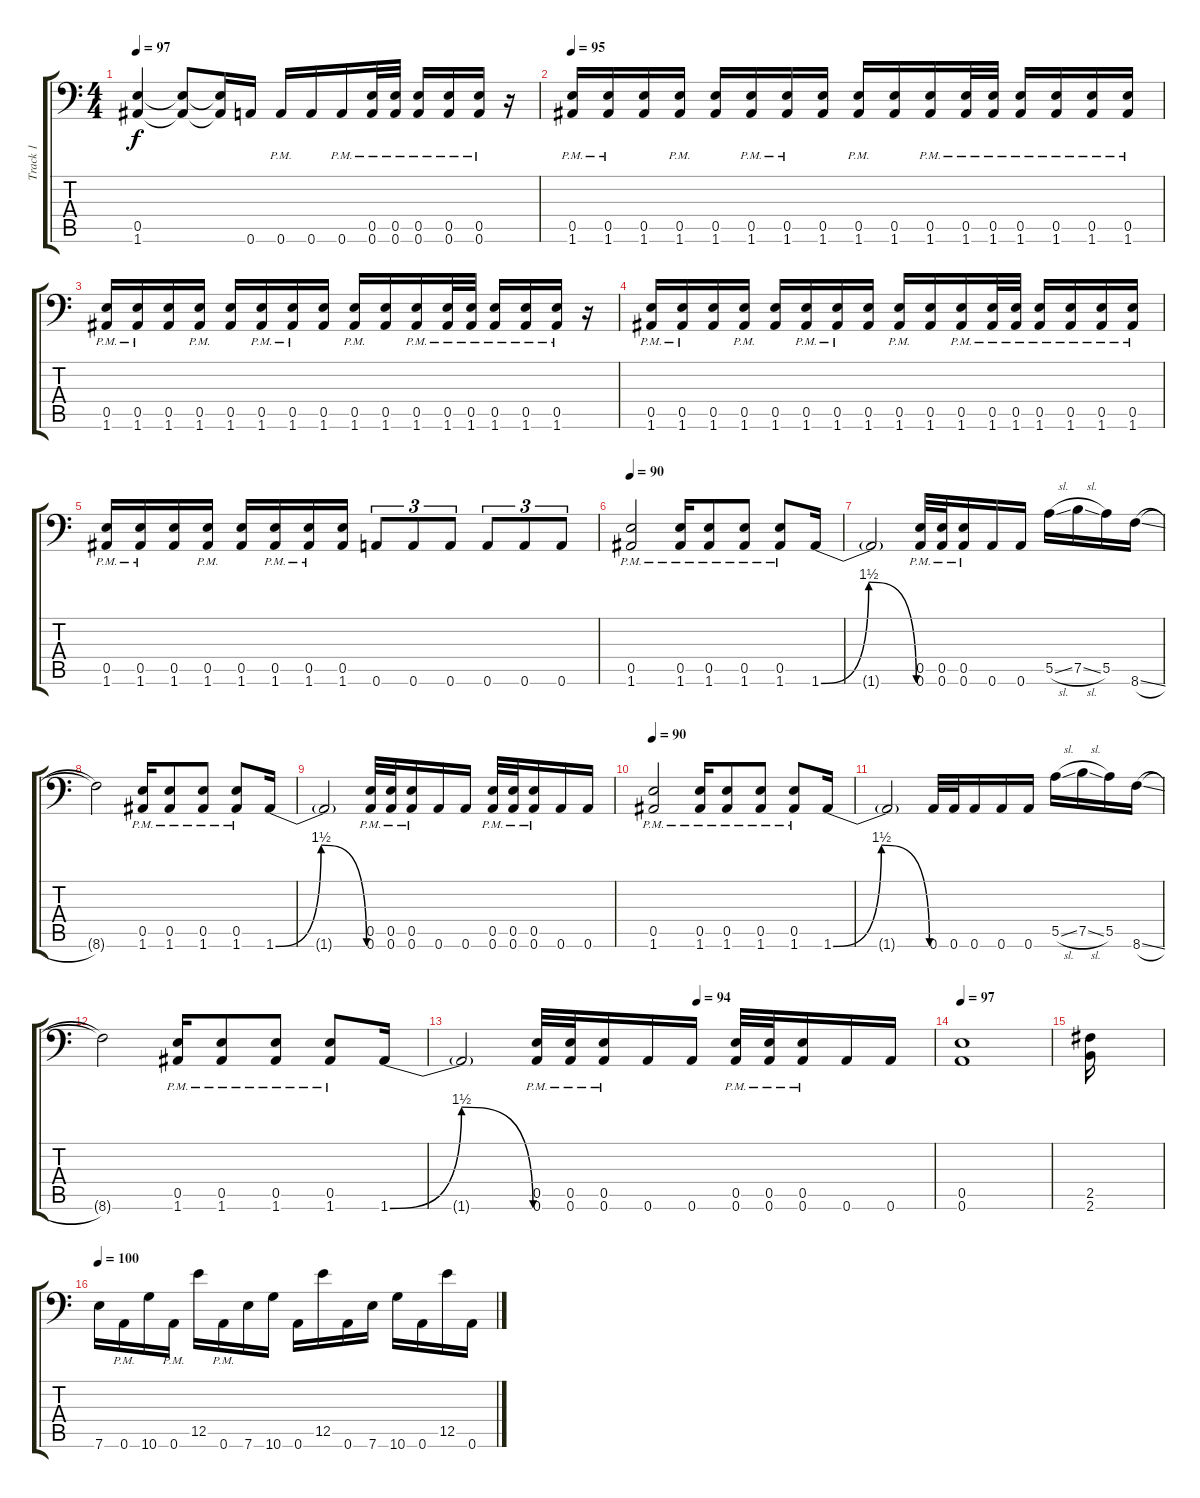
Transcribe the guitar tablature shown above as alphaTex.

\track ("Track 1" "Track 1") {instrument distortionguitar}
\staff {score tabs}
\tuning (B3 Gb3 D3 A2 E2 A1) {hide}
\ts (4 4)
\tempo 97
\clef f4
\ks c
(0.5{t} 1.6{t}).4{dy f} (0.5{t} 1.6{t}).8 (0.5{t} 1.6{t}).16 0.6.16 0.6{pm}.16 0.6.16 0.6{pm}.16 (0.5{pm} 0.6{pm}).32 (0.5{pm} 0.6{pm}).32 (0.5{pm} 0.6{pm}).16 (0.5{pm} 0.6{pm}).16 (0.5{pm} 0.6{pm}).16 r.16 |
\tempo 95
(0.5{pm} 1.6{pm}).16 (0.5{pm} 1.6{pm}).16 (0.5 1.6).16 (0.5{pm} 1.6{pm}).16 (0.5 1.6).16 (0.5{pm} 1.6{pm}).16 (0.5{pm} 1.6{pm}).16 (0.5 1.6).16 (0.5{pm} 1.6{pm}).16 (0.5 1.6).16 (0.5{pm} 1.6{pm}).16 (0.5{pm} 1.6{pm}).32 (0.5{pm} 1.6{pm}).32 (0.5{pm} 1.6{pm}).16 (0.5{pm} 1.6{pm}).16 (0.5{pm} 1.6{pm}).16 (0.5{pm} 1.6{pm}).16 |
(0.5{pm} 1.6{pm}).16 (0.5{pm} 1.6{pm}).16 (0.5 1.6).16 (0.5{pm} 1.6{pm}).16 (0.5 1.6).16 (0.5{pm} 1.6{pm}).16 (0.5{pm} 1.6{pm}).16 (0.5 1.6).16 (0.5{pm} 1.6{pm}).16 (0.5 1.6).16 (0.5{pm} 1.6{pm}).16 (0.5{pm} 1.6{pm}).32 (0.5{pm} 1.6{pm}).32 (0.5{pm} 1.6{pm}).16 (0.5{pm} 1.6{pm}).16 (0.5{pm} 1.6{pm}).16 r.16 |
(0.5{pm} 1.6{pm}).16 (0.5{pm} 1.6{pm}).16 (0.5 1.6).16 (0.5{pm} 1.6{pm}).16 (0.5 1.6).16 (0.5{pm} 1.6{pm}).16 (0.5{pm} 1.6{pm}).16 (0.5 1.6).16 (0.5{pm} 1.6{pm}).16 (0.5 1.6).16 (0.5{pm} 1.6{pm}).16 (0.5{pm} 1.6{pm}).32 (0.5{pm} 1.6{pm}).32 (0.5{pm} 1.6{pm}).16 (0.5{pm} 1.6{pm}).16 (0.5{pm} 1.6{pm}).16 (0.5{pm} 1.6{pm}).16 |
(0.5{pm} 1.6{pm}).16 (0.5{pm} 1.6{pm}).16 (0.5 1.6).16 (0.5{pm} 1.6{pm}).16 (0.5 1.6).16 (0.5{pm} 1.6{pm}).16 (0.5{pm} 1.6{pm}).16 (0.5 1.6).16 0.6.8{tu (3 2)} 0.6.8{tu (3 2)} 0.6.8{tu (3 2)} 0.6.8{tu (3 2)} 0.6.8{tu (3 2)} 0.6.8{tu (3 2)} |
\tempo 90
(0.5{pm} 1.6{pm}).2 (0.5{pm} 1.6{pm}).16 (0.5{pm} 1.6{pm}).8 (0.5{pm} 1.6{pm}).8 (0.5{pm} 1.6{pm}).8 1.6{be (bendrelease 0 0 7 6 7 6 60 0)}.16 |
1.6{t}.2 (0.5{pm} 0.6{pm}).32 (0.5{pm} 0.6{pm}).32 (0.5{pm} 0.6{pm}).16 0.6.16 0.6.16 5.5{sl}.16 7.5{sl}.16 5.5.16 8.6{sl}.16 |
8.6{t}.2 (0.5{pm} 1.6{pm}).16 (0.5{pm} 1.6{pm}).8 (0.5{pm} 1.6{pm}).8 (0.5{pm} 1.6{pm}).8 1.6{be (bendrelease 0 0 7 6 7 6 60 0)}.16 |
1.6{t}.2 (0.5{pm} 0.6{pm}).32 (0.5{pm} 0.6{pm}).32 (0.5{pm} 0.6{pm}).16 0.6.16 0.6.16 (0.5{pm} 0.6{pm}).32 (0.5{pm} 0.6{pm}).32 (0.5{pm} 0.6{pm}).16 0.6.16 0.6.16 |
\tempo 90
(0.5{pm} 1.6{pm}).2 (0.5{pm} 1.6{pm}).16 (0.5{pm} 1.6{pm}).8 (0.5{pm} 1.6{pm}).8 (0.5{pm} 1.6{pm}).8 1.6{be (bendrelease 0 0 7 6 7 6 60 0)}.16 |
1.6{t}.2 0.6.32 0.6.32 0.6.16 0.6.16 0.6.16 5.5{sl}.16 7.5{sl}.16 5.5.16 8.6{sl}.16 |
8.6{t}.2 (0.5{pm} 1.6{pm}).16 (0.5{pm} 1.6{pm}).8 (0.5{pm} 1.6{pm}).8 (0.5{pm} 1.6{pm}).8 1.6{be (bendrelease 0 0 7 6 7 6 60 0)}.16 |
\tempo (94 0.5)
1.6{t}.2 (0.5{pm} 0.6{pm}).32 (0.5{pm} 0.6{pm}).32 (0.5{pm} 0.6{pm}).16 0.6.16 0.6.16 (0.5{pm} 0.6{pm}).32 (0.5{pm} 0.6{pm}).32 (0.5{pm} 0.6{pm}).16 0.6.16 0.6.16 |
\tempo 97
(0.5 0.6).1 |
(2.5 2.6).16 |
\tempo 100
7.6.16 0.6{pm}.16 10.6.16 0.6{pm}.16 12.5.16 0.6{pm}.16 7.6.16 10.6.16 0.6.16 12.5.16 0.6.16 7.6.16 10.6.16 0.6.16 12.5.16 0.6.16
